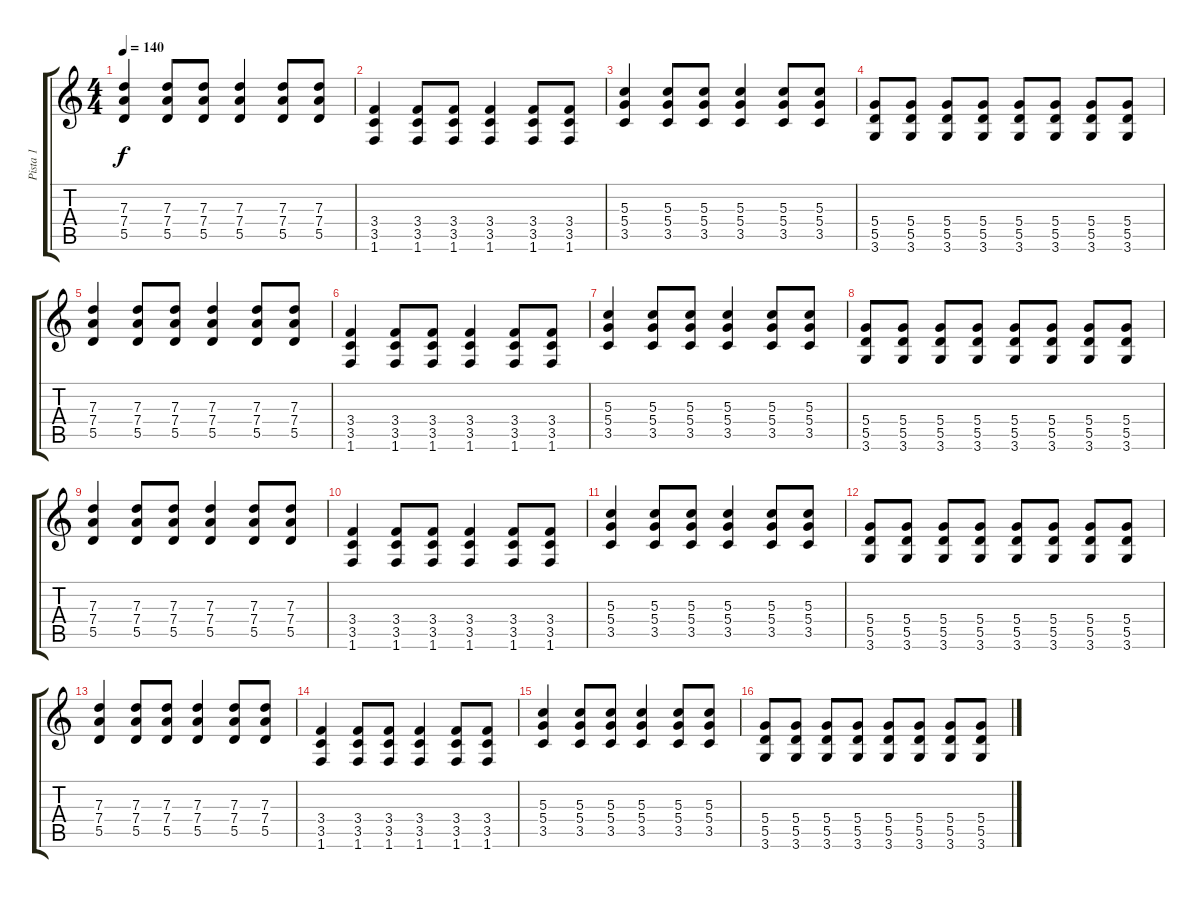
\track ("Pista 1" "Pista 1") {instrument distortionguitar}
\staff {score tabs}
\tuning (E4 B3 G3 D3 A2 E2) {hide}
\ts (4 4)
\tempo 140
\clef g2
\ks c
(7.3 7.4 5.5).4{dy f} (7.3 7.4 5.5).8 (7.3 7.4 5.5).8 (7.3 7.4 5.5).4 (7.3 7.4 5.5).8 (7.3 7.4 5.5).8 |
(3.4 3.5 1.6).4 (3.4 3.5 1.6).8 (3.4 3.5 1.6).8 (3.4 3.5 1.6).4 (3.4 3.5 1.6).8 (3.4 3.5 1.6).8 |
(5.3 5.4 3.5).4 (5.3 5.4 3.5).8 (5.3 5.4 3.5).8 (5.3 5.4 3.5).4 (5.3 5.4 3.5).8 (5.3 5.4 3.5).8 |
(5.4 5.5 3.6).8 (5.4 5.5 3.6).8 (5.4 5.5 3.6).8 (5.4 5.5 3.6).8 (5.4 5.5 3.6).8 (5.4 5.5 3.6).8 (5.4 5.5 3.6).8 (5.4 5.5 3.6).8 |
(7.3 7.4 5.5).4 (7.3 7.4 5.5).8 (7.3 7.4 5.5).8 (7.3 7.4 5.5).4 (7.3 7.4 5.5).8 (7.3 7.4 5.5).8 |
(3.4 3.5 1.6).4 (3.4 3.5 1.6).8 (3.4 3.5 1.6).8 (3.4 3.5 1.6).4 (3.4 3.5 1.6).8 (3.4 3.5 1.6).8 |
(5.3 5.4 3.5).4 (5.3 5.4 3.5).8 (5.3 5.4 3.5).8 (5.3 5.4 3.5).4 (5.3 5.4 3.5).8 (5.3 5.4 3.5).8 |
(5.4 5.5 3.6).8 (5.4 5.5 3.6).8 (5.4 5.5 3.6).8 (5.4 5.5 3.6).8 (5.4 5.5 3.6).8 (5.4 5.5 3.6).8 (5.4 5.5 3.6).8 (5.4 5.5 3.6).8 |
(7.3 7.4 5.5).4 (7.3 7.4 5.5).8 (7.3 7.4 5.5).8 (7.3 7.4 5.5).4 (7.3 7.4 5.5).8 (7.3 7.4 5.5).8 |
(3.4 3.5 1.6).4 (3.4 3.5 1.6).8 (3.4 3.5 1.6).8 (3.4 3.5 1.6).4 (3.4 3.5 1.6).8 (3.4 3.5 1.6).8 |
(5.3 5.4 3.5).4 (5.3 5.4 3.5).8 (5.3 5.4 3.5).8 (5.3 5.4 3.5).4 (5.3 5.4 3.5).8 (5.3 5.4 3.5).8 |
(5.4 5.5 3.6).8 (5.4 5.5 3.6).8 (5.4 5.5 3.6).8 (5.4 5.5 3.6).8 (5.4 5.5 3.6).8 (5.4 5.5 3.6).8 (5.4 5.5 3.6).8 (5.4 5.5 3.6).8 |
(7.3 7.4 5.5).4 (7.3 7.4 5.5).8 (7.3 7.4 5.5).8 (7.3 7.4 5.5).4 (7.3 7.4 5.5).8 (7.3 7.4 5.5).8 |
(3.4 3.5 1.6).4 (3.4 3.5 1.6).8 (3.4 3.5 1.6).8 (3.4 3.5 1.6).4 (3.4 3.5 1.6).8 (3.4 3.5 1.6).8 |
(5.3 5.4 3.5).4 (5.3 5.4 3.5).8 (5.3 5.4 3.5).8 (5.3 5.4 3.5).4 (5.3 5.4 3.5).8 (5.3 5.4 3.5).8 |
(5.4 5.5 3.6).8 (5.4 5.5 3.6).8 (5.4 5.5 3.6).8 (5.4 5.5 3.6).8 (5.4 5.5 3.6).8 (5.4 5.5 3.6).8 (5.4 5.5 3.6).8 (5.4 5.5 3.6).8
